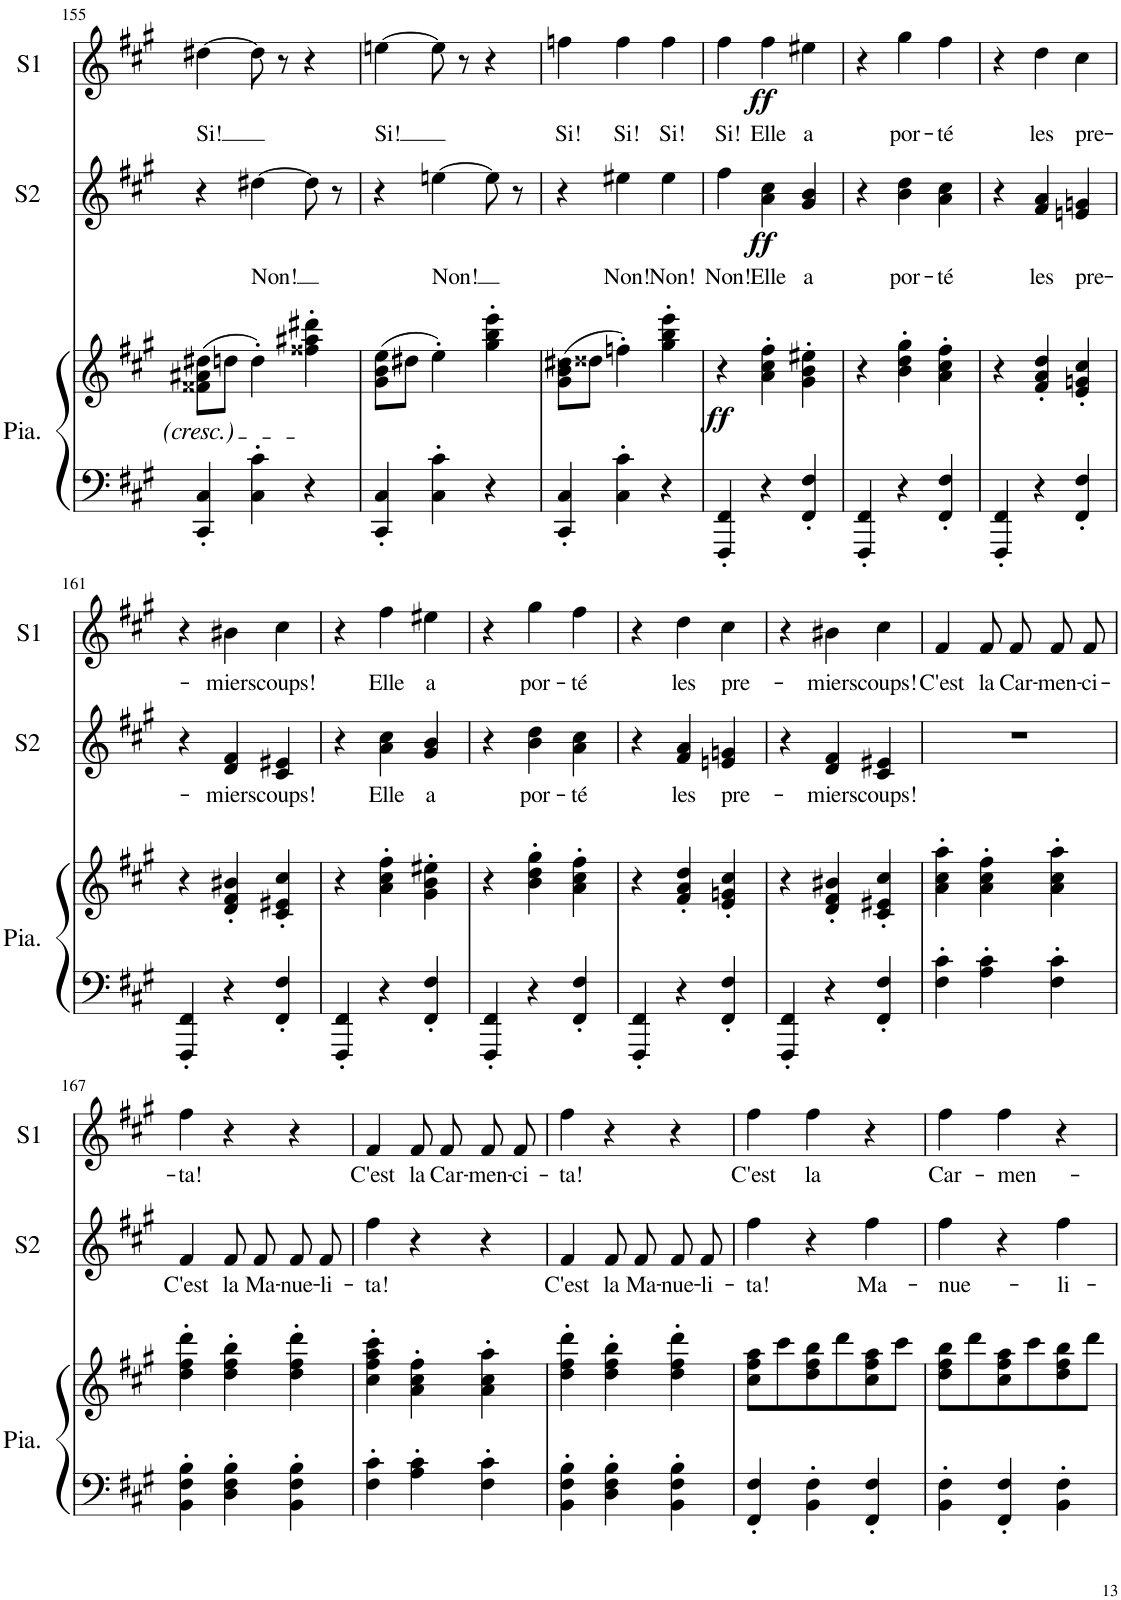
**kern	**kern	**dynam	**kern	**text	**dynam	**kern	**text	**dynam
*part3	*part3	*part3	*part2	*part2	*part2	*part1	*part1	*part1
*staff4	*staff3	*staff3/4	*staff2	*staff2	*staff2	*staff1	*staff1	*staff1
*I"Piano	*	*	*I"Soprano 2	*	*	*I"Soprano 1	*	*
*I'Pia.	*	*	*I'S2	*	*	*I'S1	*	*
!!LO:PB:g=z
*clefF4	*clefG2	*	*clefG2	*	*	*clefG2	*	*
*k[f#c#g#]	*k[f#c#g#]	*	*k[f#c#g#]	*	*	*k[f#c#g#]	*	*
*M3/4	*M3/4	*	*M3/4	*	*	*M3/4	*	*
=155	=155	=155	=155	=155	=155	=155	=155	=155
!	!	!	!	!	!	!	!LO:LY:b	!
4CC#/' 4C#/'	(8f##X\ 8a#X\ 8dd#X\L	.	4r	.	.	[4dd#X\	Si!	.
.	8ddn\J	.	.	.	.	.	.	.
!	!	!	!	!LO:LY:b	!	!	!	!
4C#\' 4c#\'	4dd'\)	.	[4dd#X\	Non!	.	8dd#\]	.	.
.	.	.	.	.	.	8r	.	.
4r	4ff##X\' 4aa#X\' 4ddd#X\'	.	8dd#\]	.	.	4r	.	.
.	.	.	8r	.	.	.	.	.
=156	=156	=156	=156	=156	=156	=156	=156	=156
!	!	!	!	!	!	!	!LO:LY:b	!
4CC#/' 4C#/'	(8g#\ 8b\ 8ee\L	.	4r	.	.	[4een\	Si!	.
.	8dd#X\J	.	.	.	.	.	.	.
!	!	!	!	!LO:LY:b	!	!	!	!
4C#\' 4c#\'	4ee'\)	.	[4een\	Non!	.	8ee\]	.	.
.	.	.	.	.	.	8r	.	.
4r	4gg#\' 4bb\' 4eee\'	.	8ee\]	.	.	4r	.	.
.	.	.	8r	.	.	.	.	.
=157	=157	=157	=157	=157	=157	=157	=157	=157
!	!	!	!	!	!	!	!LO:LY:b	!
4CC#/' 4C#/'	(8g#\ 8b\ 8ee#X\L	.	4r	.	.	4ffn\	Si!	.
.	8dd##X\J	.	.	.	.	.	.	.
!	!	!	!	!LO:LY:b	!	!	!LO:LY:b	!
4C#\' 4c#\'	4ffn'\)	.	4ee#X\	Non!	.	4ff\	Si!	.
!	!	!	!	!LO:LY:b	!	!	!LO:LY:b	!
4r	4gg#\' 4bb\' 4eee\'	.	4ee#\	Non!	.	4ff\	Si!	.
=158	=158	=158	=158	=158	=158	=158	=158	=158
!	!	!LO:DY:b	!	!LO:LY:b	!	!	!LO:LY:b	!
4FFF#/' 4FF#/'	4r	ff	4ff#\	Non!	.	4ff#\	Si!	.
!	!	!	!	!LO:LY:b	!LO:DY:b	!	!LO:LY:b	!LO:DY:b
4r	4a\' 4cc#\' 4ff#\'	.	4a\ 4cc#\	Elle	ff	4ff#\	Elle	ff
!	!	!	!	!LO:LY:b	!	!	!LO:LY:b	!
4FF#/' 4F#/'	4g#\' 4b\' 4ee#X\'	.	4g#/ 4b/	a	.	4ee#X\	a	.
=159	=159	=159	=159	=159	=159	=159	=159	=159
4FFF#/' 4FF#/'	4r	.	4r	.	.	4r	.	.
!	!	!	!	!LO:LY:b	!	!	!LO:LY:b	!
4r	4b\' 4dd\' 4gg#\'	.	4b\ 4dd\	por-	.	4gg#\	por-	.
!	!	!	!	!LO:LY:b	!	!	!LO:LY:b	!
4FF#/' 4F#/'	4a\' 4cc#\' 4ff#\'	.	4a\ 4cc#\	-té	.	4ff#\	-té	.
=160	=160	=160	=160	=160	=160	=160	=160	=160
4FFF#/' 4FF#/'	4r	.	4r	.	.	4r	.	.
!	!	!	!	!LO:LY:b	!	!	!LO:LY:b	!
4r	4f#/' 4a/' 4dd/'	.	4f#/ 4a/	les	.	4dd\	les	.
!	!	!	!	!LO:LY:b	!	!	!LO:LY:b	!
4FF#/' 4F#/'	4e/' 4gn/' 4cc#/'	.	4en/ 4gn/	pre-	.	4cc#\	pre-	.
!!LO:LB:g=z
=161	=161	=161	=161	=161	=161	=161	=161	=161
4FFF#/' 4FF#/'	4r	.	4r	.	.	4r	.	.
!	!	!	!	!LO:LY:b	!	!	!LO:LY:b	!
4r	4d/' 4f#/' 4b#X/'	.	4d/ 4f#/	-miers	.	4b#X\	-miers	.
!	!	!	!	!LO:LY:b	!	!	!LO:LY:b	!
4FF#/' 4F#/'	4c#/' 4e#X/' 4cc#/'	.	4c#/ 4e#X/	coups!	.	4cc#\	coups!	.
=162	=162	=162	=162	=162	=162	=162	=162	=162
4FFF#/' 4FF#/'	4r	.	4r	.	.	4r	.	.
!	!	!	!	!LO:LY:b	!	!	!LO:LY:b	!
4r	4a\' 4cc#\' 4ff#\'	.	4a\ 4cc#\	Elle	.	4ff#\	Elle	.
!	!	!	!	!LO:LY:b	!	!	!LO:LY:b	!
4FF#/' 4F#/'	4g#\' 4b\' 4ee#X\'	.	4g#/ 4b/	a	.	4ee#X\	a	.
=163	=163	=163	=163	=163	=163	=163	=163	=163
4FFF#/' 4FF#/'	4r	.	4r	.	.	4r	.	.
!	!	!	!	!LO:LY:b	!	!	!LO:LY:b	!
4r	4b\' 4dd\' 4gg#\'	.	4b\ 4dd\	por-	.	4gg#\	por-	.
!	!	!	!	!LO:LY:b	!	!	!LO:LY:b	!
4FF#/' 4F#/'	4a\' 4cc#\' 4ff#\'	.	4a\ 4cc#\	-té	.	4ff#\	-té	.
=164	=164	=164	=164	=164	=164	=164	=164	=164
4FFF#/' 4FF#/'	4r	.	4r	.	.	4r	.	.
!	!	!	!	!LO:LY:b	!	!	!LO:LY:b	!
4r	4f#/' 4a/' 4dd/'	.	4f#/ 4a/	les	.	4dd\	les	.
!	!	!	!	!LO:LY:b	!	!	!LO:LY:b	!
4FF#/' 4F#/'	4e/' 4gn/' 4cc#/'	.	4en/ 4gn/	pre-	.	4cc#\	pre-	.
=165	=165	=165	=165	=165	=165	=165	=165	=165
4FFF#/' 4FF#/'	4r	.	4r	.	.	4r	.	.
!	!	!	!	!LO:LY:b	!	!	!LO:LY:b	!
4r	4d/' 4f#/' 4b#X/'	.	4d/ 4f#/	-miers	.	4b#X\	-miers	.
!	!	!	!	!LO:LY:b	!	!	!LO:LY:b	!
4FF#/' 4F#/'	4c#/' 4e#X/' 4cc#/'	.	4c#/ 4e#X/	coups!	.	4cc#\	coups!	.
=166	=166	=166	=166	=166	=166	=166	=166	=166
!	!	!	!	!	!	!	!LO:LY:b	!
4F#\' 4c#\'	4a\' 4cc#\' 4aa\'	.	2.r	.	.	4f#/	C'est	.
!	!	!	!	!	!	!	!LO:LY:b	!
4A\' 4c#\'	4a\' 4cc#\' 4ff#\'	.	.	.	.	8f#/L	la	.
!	!	!	!	!	!	!	!LO:LY:b	!
.	.	.	.	.	.	8f#/J	Car-	.
!	!	!	!	!	!	!	!LO:LY:b	!
4F#\' 4c#\'	4a\' 4cc#\' 4aa\'	.	.	.	.	8f#/L	-men-	.
!	!	!	!	!	!	!	!LO:LY:b	!
.	.	.	.	.	.	8f#/J	-ci-	.
!!LO:LB:g=z
=167	=167	=167	=167	=167	=167	=167	=167	=167
!	!	!	!	!LO:LY:b	!	!	!LO:LY:b	!
4BB\' 4F#\' 4B\'	4dd\' 4ff#\' 4ddd\'	.	4f#/	C'est	.	4ff#\	-ta!	.
!	!	!	!	!LO:LY:b	!	!	!	!
4D\' 4F#\' 4B\'	4dd\' 4ff#\' 4bb\'	.	8f#/L	la	.	4r	.	.
!	!	!	!	!LO:LY:b	!	!	!	!
.	.	.	8f#/J	Ma-	.	.	.	.
!	!	!	!	!LO:LY:b	!	!	!	!
4BB\' 4F#\' 4B\'	4dd\' 4ff#\' 4ddd\'	.	8f#/L	-nue-	.	4r	.	.
!	!	!	!	!LO:LY:b	!	!	!	!
.	.	.	8f#/J	-li-	.	.	.	.
=168	=168	=168	=168	=168	=168	=168	=168	=168
!	!	!	!	!LO:LY:b	!	!	!LO:LY:b	!
4F#\' 4c#\'	4cc#\' 4ff#\' 4aa\' 4ccc#\'	.	4ff#\	-ta!	.	4f#/	C'est	.
!	!	!	!	!	!	!	!LO:LY:b	!
4A\' 4c#\'	4a\' 4cc#\' 4ff#\'	.	4r	.	.	8f#/L	la	.
!	!	!	!	!	!	!	!LO:LY:b	!
.	.	.	.	.	.	8f#/J	Car-	.
!	!	!	!	!	!	!	!LO:LY:b	!
4F#\' 4c#\'	4a\' 4cc#\' 4aa\'	.	4r	.	.	8f#/L	-men-	.
!	!	!	!	!	!	!	!LO:LY:b	!
.	.	.	.	.	.	8f#/J	-ci-	.
=169	=169	=169	=169	=169	=169	=169	=169	=169
!	!	!	!	!LO:LY:b	!	!	!LO:LY:b	!
4BB\' 4F#\' 4B\'	4dd\' 4ff#\' 4ddd\'	.	4f#/	C'est	.	4ff#\	-ta!	.
!	!	!	!	!LO:LY:b	!	!	!	!
4D\' 4F#\' 4B\'	4dd\' 4ff#\' 4bb\'	.	8f#/L	la	.	4r	.	.
!	!	!	!	!LO:LY:b	!	!	!	!
.	.	.	8f#/J	Ma-	.	.	.	.
!	!	!	!	!LO:LY:b	!	!	!	!
4BB\' 4F#\' 4B\'	4dd\' 4ff#\' 4ddd\'	.	8f#/L	-nue-	.	4r	.	.
!	!	!	!	!LO:LY:b	!	!	!	!
.	.	.	8f#/J	-li-	.	.	.	.
=170	=170	=170	=170	=170	=170	=170	=170	=170
!	!	!	!	!LO:LY:b	!	!	!LO:LY:b	!
4FF#/' 4F#/'	8cc#\ 8ff#\ 8aa\L	.	4ff#\	-ta!	.	4ff#\	C'est	.
.	8ccc#\	.	.	.	.	.	.	.
!	!	!	!	!	!	!	!LO:LY:b	!
4BB\' 4F#\'	8dd\ 8ff#\ 8bb\	.	4r	.	.	4ff#\	la	.
.	8ddd\	.	.	.	.	.	.	.
!	!	!	!	!LO:LY:b	!	!	!	!
4FF#/' 4F#/'	8cc#\ 8ff#\ 8aa\	.	4ff#\	Ma-	.	4r	.	.
.	8ccc#\J	.	.	.	.	.	.	.
=171	=171	=171	=171	=171	=171	=171	=171	=171
!	!	!	!	!LO:LY:b	!	!	!LO:LY:b	!
4BB\' 4F#\'	8dd\ 8ff#\ 8bb\L	.	4ff#\	-nue-	.	4ff#\	Car-	.
.	8ddd\	.	.	.	.	.	.	.
!	!	!	!	!	!	!	!LO:LY:b	!
4FF#/' 4F#/'	8cc#\ 8ff#\ 8aa\	.	4r	.	.	4ff#\	-men-	.
.	8ccc#\	.	.	.	.	.	.	.
!	!	!	!	!LO:LY:b	!	!	!	!
4BB\' 4F#\'	8dd\ 8ff#\ 8bb\	.	4ff#\	-li-	.	4r	.	.
.	8ddd\J	.	.	.	.	.	.	.
=	=	=	=	=	=	=	=	=
*-	*-	*-	*-	*-	*-	*-	*-	*-
